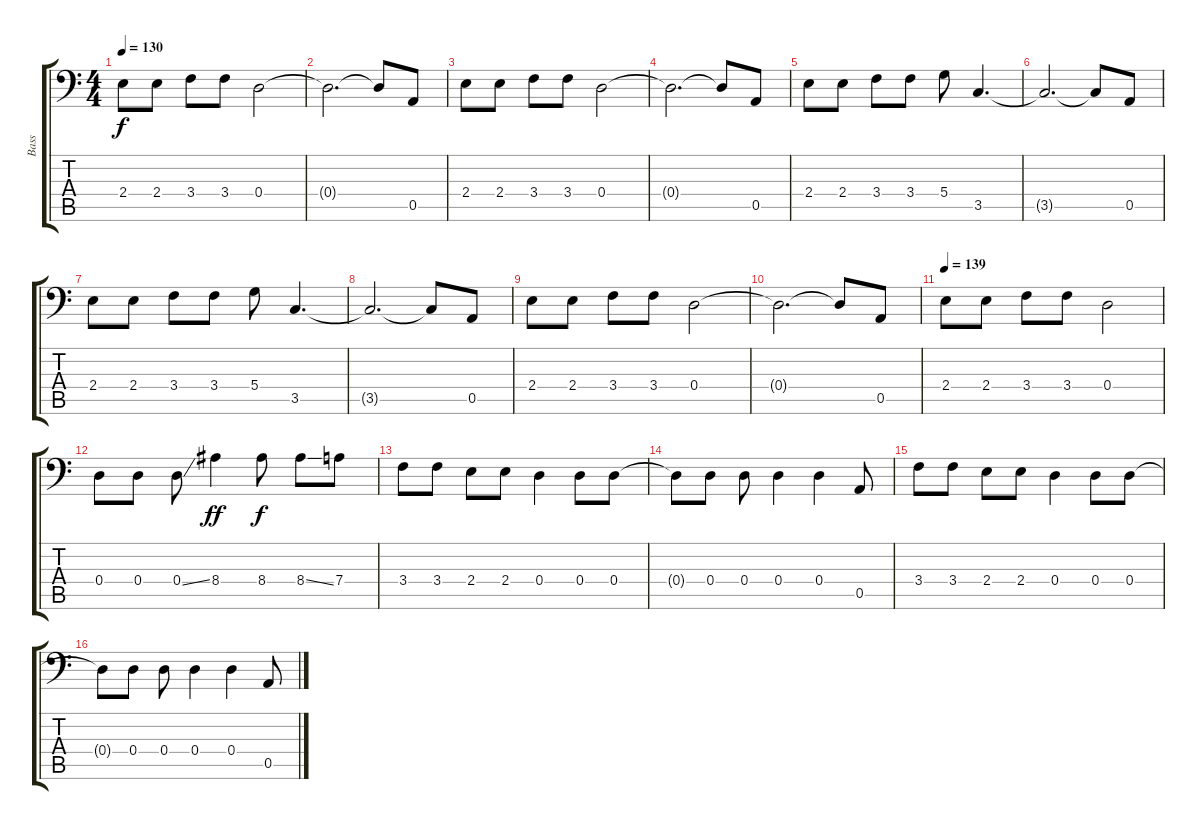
\track ("Bass" "Bass") {instrument electricbasspick}
\staff {score tabs}
\tuning (E3 B2 G2 D2 A1 E1) {hide}
\ts (4 4)
\tempo 130
\clef f4
\ks c
2.4.8{dy f} 2.4.8 3.4.8 3.4.8 0.4.2 |
0.4{t}.2{d} 0.4{t}.8 0.5.8 |
2.4.8 2.4.8 3.4.8 3.4.8 0.4.2 |
0.4{t}.2{d} 0.4{t}.8 0.5.8 |
2.4.8 2.4.8 3.4.8 3.4.8 5.4.8 3.5.4{d} |
3.5{t}.2{d} 3.5{t}.8 0.5.8 |
2.4.8 2.4.8 3.4.8 3.4.8 5.4.8 3.5.4{d} |
3.5{t}.2{d} 3.5{t}.8 0.5.8 |
2.4.8 2.4.8 3.4.8 3.4.8 0.4.2 |
0.4{t}.2{d} 0.4{t}.8 0.5.8 |
\tempo 139
2.4.8{volume 16} 2.4.8 3.4.8 3.4.8 0.4.2 |
0.4.8 0.4.8 0.4{ss}.8 8.4.4{dy ff} 8.4.8{dy f} 8.4{ss}.8 7.4.8 |
3.4.8 3.4.8 2.4.8 2.4.8 0.4.4 0.4.8 0.4.8 |
0.4{t}.8 0.4.8 0.4.8 0.4.4 0.4.4 0.5.8 |
3.4.8 3.4.8 2.4.8 2.4.8 0.4.4 0.4.8 0.4.8 |
0.4{t}.8 0.4.8 0.4.8 0.4.4 0.4.4 0.5.8
